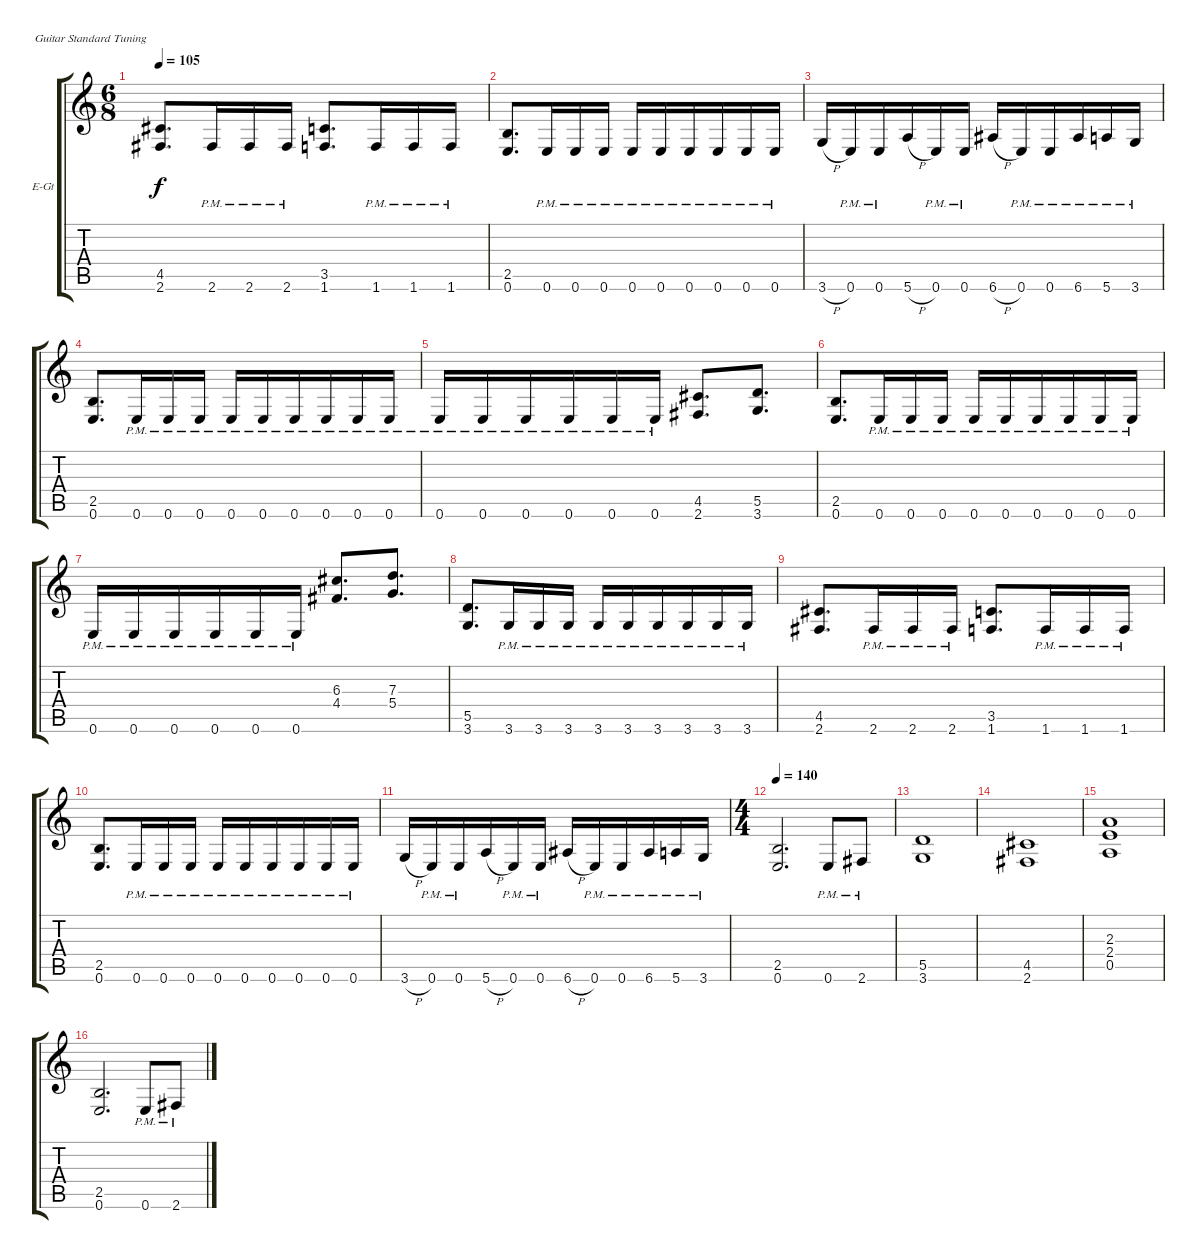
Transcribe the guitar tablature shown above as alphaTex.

\defaultSystemsLayout 4
\bracketExtendMode groupsimilarinstruments
\firstSystemTrackNameOrientation horizontal
\otherSystemsTrackNameOrientation horizontal
\track ("Herman Frank" "E-Gt") {instrument distortionguitar}
\staff {score tabs}
\tuning (E4 B3 G3 D3 A2 E2)
\ts (6 8)
\tempo 105
\clef g2
\ks c
(4.5 2.6).8{d dy f} 2.6{pm}.16 2.6{pm}.16 2.6{pm}.16 (3.5 1.6).8{d} 1.6{pm}.16 1.6{pm}.16 1.6{pm}.16 |
(2.5 0.6).8{d} 0.6{pm}.16 0.6{pm}.16 0.6{pm}.16 0.6{pm}.16 0.6{pm}.16 0.6{pm}.16 0.6{pm}.16 0.6{pm}.16 0.6{pm}.16 |
3.6{h}.16 0.6{pm}.16 0.6{pm}.16 5.6{h}.16 0.6{pm}.16 0.6{pm}.16 6.6{h}.16 0.6{pm}.16 0.6{pm}.16 6.6{pm}.16 5.6{pm}.16 3.6{pm}.16 |
(2.5 0.6).8{d} 0.6{pm}.16 0.6{pm}.16 0.6{pm}.16 0.6{pm}.16 0.6{pm}.16 0.6{pm}.16 0.6{pm}.16 0.6{pm}.16 0.6{pm}.16 |
0.6{pm}.16 0.6{pm}.16 0.6{pm}.16 0.6{pm}.16 0.6{pm}.16 0.6{pm}.16 (4.5 2.6).8{d} (5.5 3.6).8{d} |
(2.5 0.6).8{d} 0.6{pm}.16 0.6{pm}.16 0.6{pm}.16 0.6{pm}.16 0.6{pm}.16 0.6{pm}.16 0.6{pm}.16 0.6{pm}.16 0.6{pm}.16 |
0.6{pm}.16 0.6{pm}.16 0.6{pm}.16 0.6{pm}.16 0.6{pm}.16 0.6{pm}.16 (4.4 6.3).8{d} (7.3 5.4).8{d} |
(5.5 3.6).8{d} 3.6{pm}.16 3.6{pm}.16 3.6{pm}.16 3.6{pm}.16 3.6{pm}.16 3.6{pm}.16 3.6{pm}.16 3.6{pm}.16 3.6{pm}.16 |
(4.5 2.6).8{d} 2.6{pm}.16 2.6{pm}.16 2.6{pm}.16 (3.5 1.6).8{d} 1.6{pm}.16 1.6{pm}.16 1.6{pm}.16 |
(2.5 0.6).8{d} 0.6{pm}.16 0.6{pm}.16 0.6{pm}.16 0.6{pm}.16 0.6{pm}.16 0.6{pm}.16 0.6{pm}.16 0.6{pm}.16 0.6{pm}.16 |
3.6{h}.16 0.6{pm}.16 0.6{pm}.16 5.6{h}.16 0.6{pm}.16 0.6{pm}.16 6.6{h}.16 0.6{pm}.16 0.6{pm}.16 6.6{pm}.16 5.6{pm}.16 3.6{pm}.16 |
\ts (4 4)
\tempo 140
(2.5 0.6).2{d} 0.6{pm}.8 2.6{pm}.8 |
(5.5 3.6).1 |
(4.5 2.6).1 |
(2.3 2.4 0.5).1 |
(2.5 0.6).2{d} 0.6{pm}.8 2.6{pm}.8
